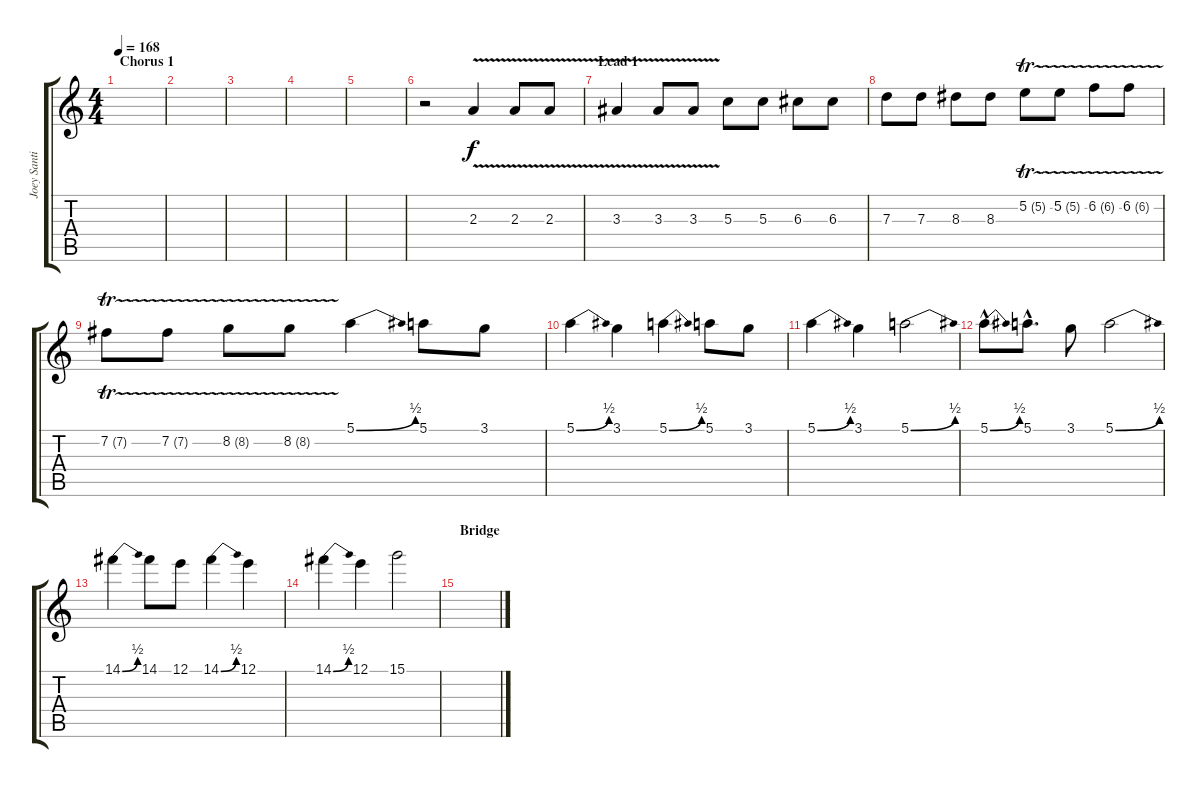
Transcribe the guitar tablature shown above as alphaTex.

\track ("Joey Santiago" "Joey Santi") {instrument overdrivenguitar}
\staff {score tabs}
\tuning (E4 B3 G3 D3 A2 E2) {hide}
\ts (4 4)
\section ("" "Chorus 1")
\tempo 168
\clef g2
\ks c
|
|
|
|
|
r.2 2.3{v}.4 2.3{v}.8 2.3{v}.8 |
\section ("" "Lead 1")
3.3{v}.4 3.3{v}.8 3.3{v}.8 5.3.8 5.3.8 6.3.8 6.3.8 |
7.3.8 7.3.8 8.3.8 8.3.8 5.2{tr (5 16)}.8 5.2{tr (5 16)}.8 6.2{tr (6 16)}.8 6.2{tr (6 16)}.8 |
7.2{tr (7 16)}.8 7.2{tr (7 16)}.8 8.2{tr (8 16)}.8 8.2{tr (8 16)}.8 5.1{be (bend 0 0 60 2)}.4 5.1.8 3.1.8 |
5.1{be (bend 0 0 60 2)}.4 3.1.4 5.1{be (bend 0 0 60 2)}.4 5.1.8 3.1.8 |
5.1{be (bend 0 0 60 2)}.4 3.1.4 5.1{be (bend 0 0 60 2)}.2 |
5.1{be (bend 0 0 60 2) hac}.8{d} 5.1{hac}.8{d} 3.1.8 5.1{be (bend 0 0 60 2)}.2 |
14.1{be (bend 0 0 60 2)}.4 14.1.8 12.1.8 14.1{be (bend 0 0 60 2)}.4 12.1.4 |
14.1{be (bend 0 0 60 2)}.4 12.1.4 15.1.2 |
\section ("" "Bridge")
